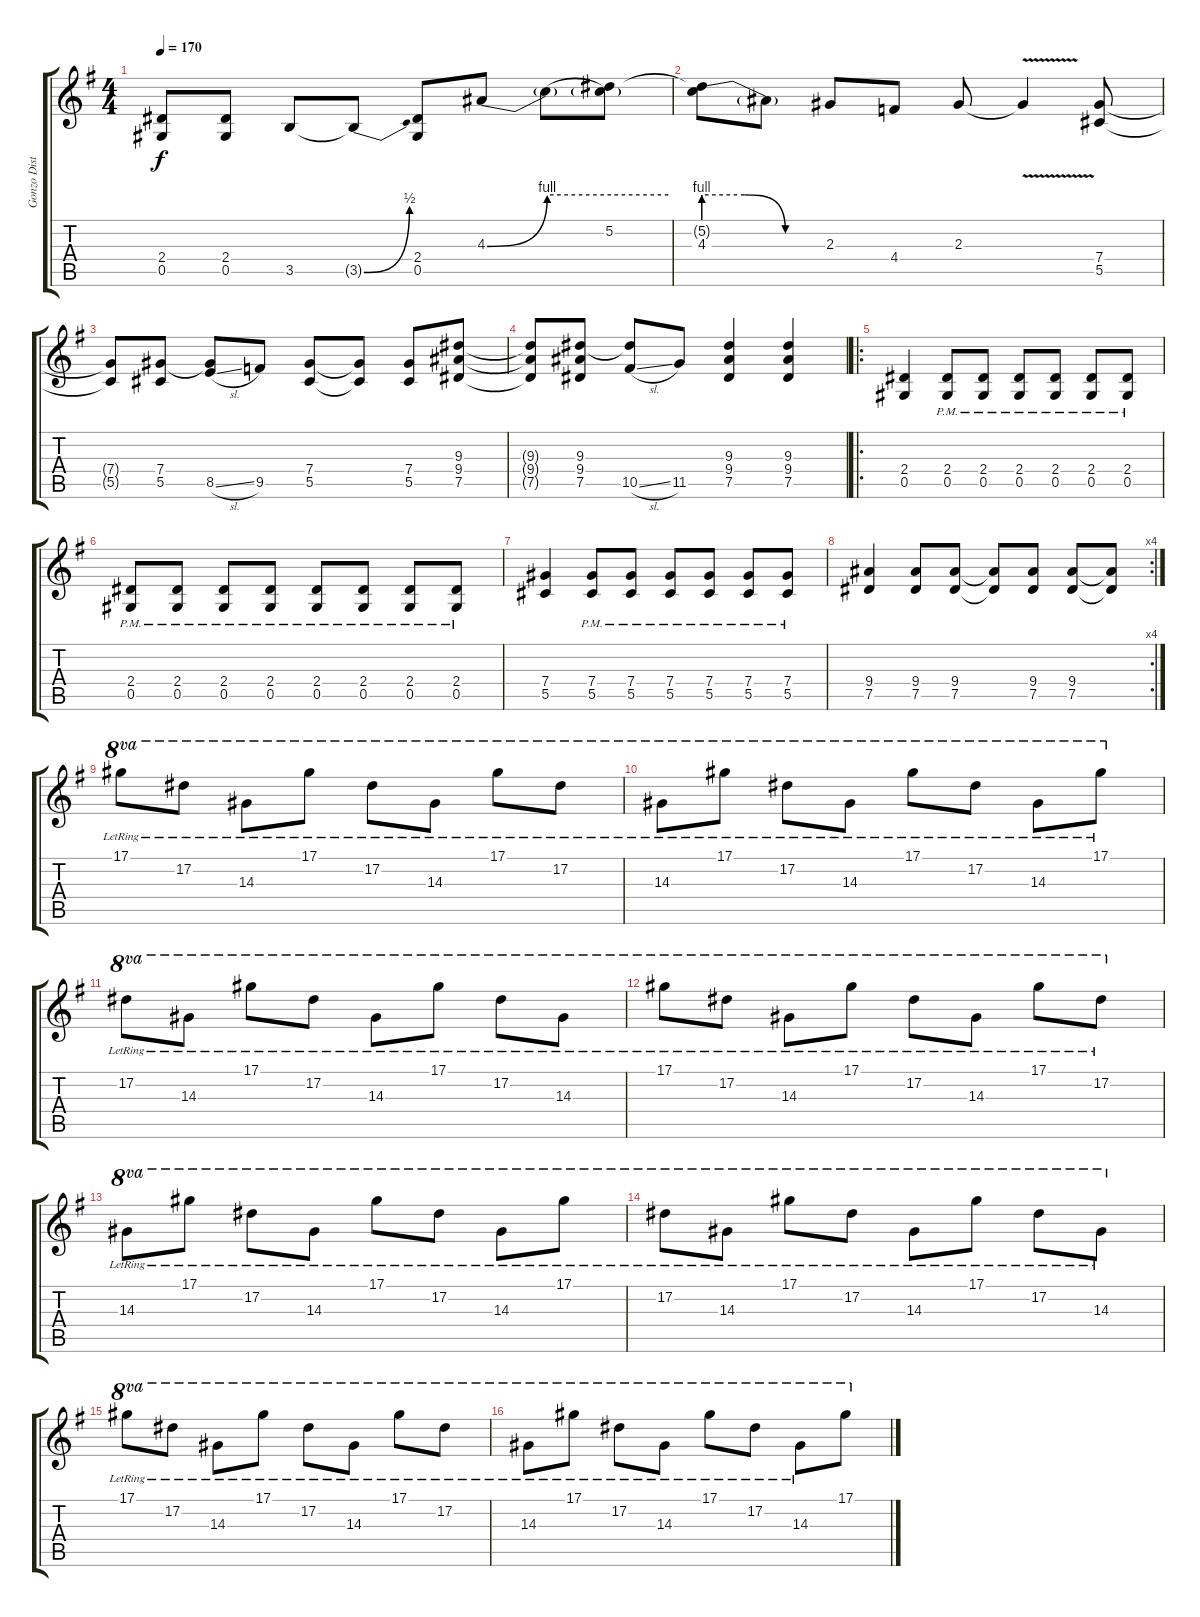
\track ("Gonzo Dist." "Gonzo Dist") {instrument distortionguitar}
\staff {score tabs}
\tuning (Eb4 Bb3 Gb3 Db3 Ab2 Eb2) {hide}
\ts (4 4)
\tempo 170
\clef g2
\ks g
(2.4{t} 0.5{t}).8{dy f} (2.4 0.5).8 3.5.8 3.5{be (bend 0 0 60 2) t}.8 (2.4 0.5).8 4.3{be (bend 0 0 60 4)}.8 4.3{be (hold 0 4 60 4) t}.8 (5.2 4.3{be (hold 0 4 60 4) t}).8 |
(5.2{t} 4.3{be (custom 0 4 20 4 40 0 60 0)}).8 4.3{t}.8 2.3.8 4.4.8 2.3.8 2.3{v t}.4 (7.4 5.5).8 |
(7.4{t} 5.5{t}).8 (7.4 5.5).8 (7.4{t} 8.5{sl}).8 9.5.8 (7.4 5.5).8 (7.4{t} 5.5{t}).8 (7.4 5.5).8 (9.3 9.4 7.5).8 |
(9.3{t} 9.4{t} 7.5{t}).8 (9.3 9.4 7.5).8 (9.3{t} 10.5{sl}).8 11.5.8 (9.3 9.4 7.5).4 (9.3 9.4 7.5).4 |
\ro
(2.4 0.5).4 (2.4{pm} 0.5{pm}).8 (2.4{pm} 0.5{pm}).8 (2.4{pm} 0.5{pm}).8 (2.4{pm} 0.5{pm}).8 (2.4{pm} 0.5{pm}).8 (2.4{pm} 0.5{pm}).8 |
(2.4{pm} 0.5{pm}).8 (2.4{pm} 0.5{pm}).8 (2.4{pm} 0.5{pm}).8 (2.4{pm} 0.5{pm}).8 (2.4{pm} 0.5{pm}).8 (2.4{pm} 0.5{pm}).8 (2.4{pm} 0.5{pm}).8 (2.4{pm} 0.5{pm}).8 |
(7.4 5.5).4 (7.4{pm} 5.5{pm}).8 (7.4{pm} 5.5{pm}).8 (7.4{pm} 5.5{pm}).8 (7.4{pm} 5.5{pm}).8 (7.4{pm} 5.5{pm}).8 (7.4{pm} 5.5{pm}).8 |
\rc 4
(9.4 7.5).4 (9.4 7.5).8 (9.4 7.5).8 (9.4{t} 7.5{t}).8 (9.4 7.5).8 (9.4 7.5).8 (9.4{t} 7.5{t}).8 |
17.1{lr}.8{ot 8va} 17.2{lr}.8{ot 8va} 14.3{lr}.8{ot 8va} 17.1{lr}.8{ot 8va} 17.2{lr}.8{ot 8va} 14.3{lr}.8{ot 8va} 17.1{lr}.8{ot 8va} 17.2{lr}.8{ot 8va} |
14.3{lr}.8{ot 8va} 17.1{lr}.8{ot 8va} 17.2{lr}.8{ot 8va} 14.3{lr}.8{ot 8va} 17.1{lr}.8{ot 8va} 17.2{lr}.8{ot 8va} 14.3{lr}.8{ot 8va} 17.1{lr}.8{ot 8va} |
17.2{lr}.8{ot 8va} 14.3{lr}.8{ot 8va} 17.1{lr}.8{ot 8va} 17.2{lr}.8{ot 8va} 14.3{lr}.8{ot 8va} 17.1{lr}.8{ot 8va} 17.2{lr}.8{ot 8va} 14.3{lr}.8{ot 8va} |
17.1{lr}.8{ot 8va} 17.2{lr}.8{ot 8va} 14.3{lr}.8{ot 8va} 17.1{lr}.8{ot 8va} 17.2{lr}.8{ot 8va} 14.3{lr}.8{ot 8va} 17.1{lr}.8{ot 8va} 17.2{lr}.8{ot 8va} |
14.3{lr}.8{ot 8va} 17.1{lr}.8{ot 8va} 17.2{lr}.8{ot 8va} 14.3{lr}.8{ot 8va} 17.1{lr}.8{ot 8va} 17.2{lr}.8{ot 8va} 14.3{lr}.8{ot 8va} 17.1{lr}.8{ot 8va} |
17.2{lr}.8{ot 8va} 14.3{lr}.8{ot 8va} 17.1{lr}.8{ot 8va} 17.2{lr}.8{ot 8va} 14.3{lr}.8{ot 8va} 17.1{lr}.8{ot 8va} 17.2{lr}.8{ot 8va} 14.3{lr}.8{ot 8va} |
17.1{lr}.8{ot 8va} 17.2{lr}.8{ot 8va} 14.3{lr}.8{ot 8va} 17.1{lr}.8{ot 8va} 17.2{lr}.8{ot 8va} 14.3{lr}.8{ot 8va} 17.1{lr}.8{ot 8va} 17.2{lr}.8{ot 8va} |
14.3{lr}.8{ot 8va} 17.1{lr}.8{ot 8va} 17.2{lr}.8{ot 8va} 14.3{lr}.8{ot 8va} 17.1{lr}.8{ot 8va} 17.2{lr}.8{ot 8va} 14.3{lr}.8{ot 8va} 17.1.8{ot 8va}
